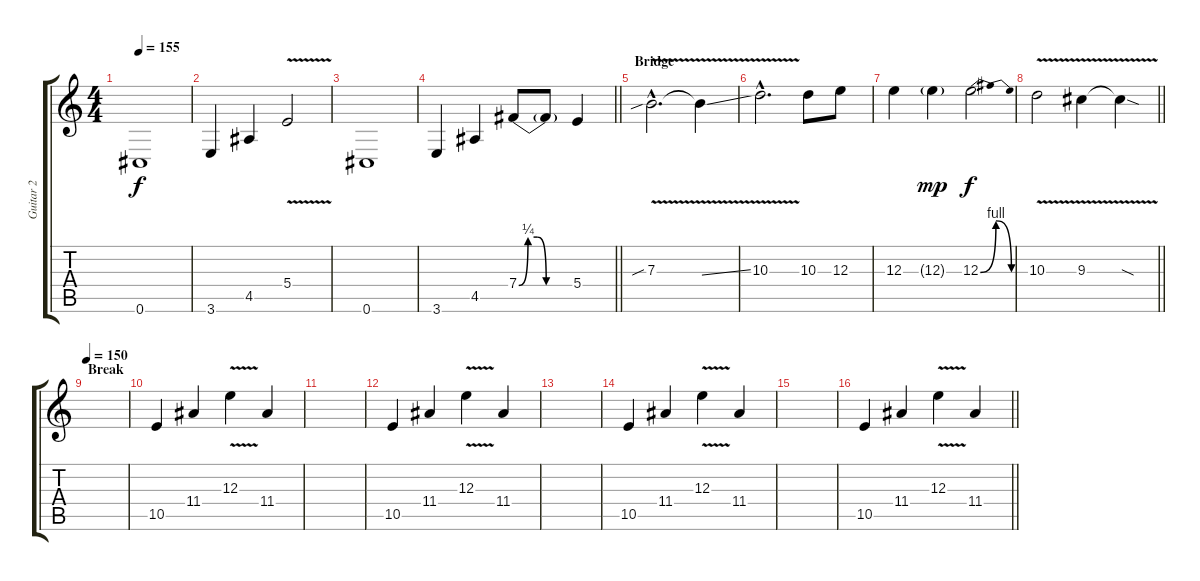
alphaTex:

\track ("Guitar 2" "Guitar 2") {instrument distortionguitar}
\staff {score tabs}
\tuning (Db4 Ab3 E3 B2 Gb2 Db2) {hide}
\ts (4 4)
\tempo 155
\clef g2
\ks c
0.6.1{dy f} |
3.6.4 4.5.4 5.4{v}.2 |
0.6.1 |
\barLineRight lightlight
3.6.4 4.5.4 7.4{be (custom 0 0 10 1 20 1 30 0 60 0)}.8 7.4{t}.8 5.4.4 |
\section ("" "Bridge")
7.3{v sib hac}.2{d} 7.3{ss t}.4 |
10.3{v hac}.2{d} 10.3.8 12.3.8 |
12.3.4 12.3{g}.4{dy mp} 12.3{be (bendrelease 0 0 15 4 45 4 60 0)}.2{dy f} |
\barLineRight lightlight
10.3{v}.2 9.3{v}.4 9.3{sod t}.4 |
\section ("" "Break")
\tempo 150
|
10.5.4 11.4.4 12.3{v}.4 11.4.4 |
|
10.5.4 11.4.4 12.3{v}.4 11.4.4 |
|
10.5.4 11.4.4 12.3{v}.4 11.4.4 |
|
\barLineRight lightlight
10.5.4 11.4.4 12.3{v}.4 11.4.4
